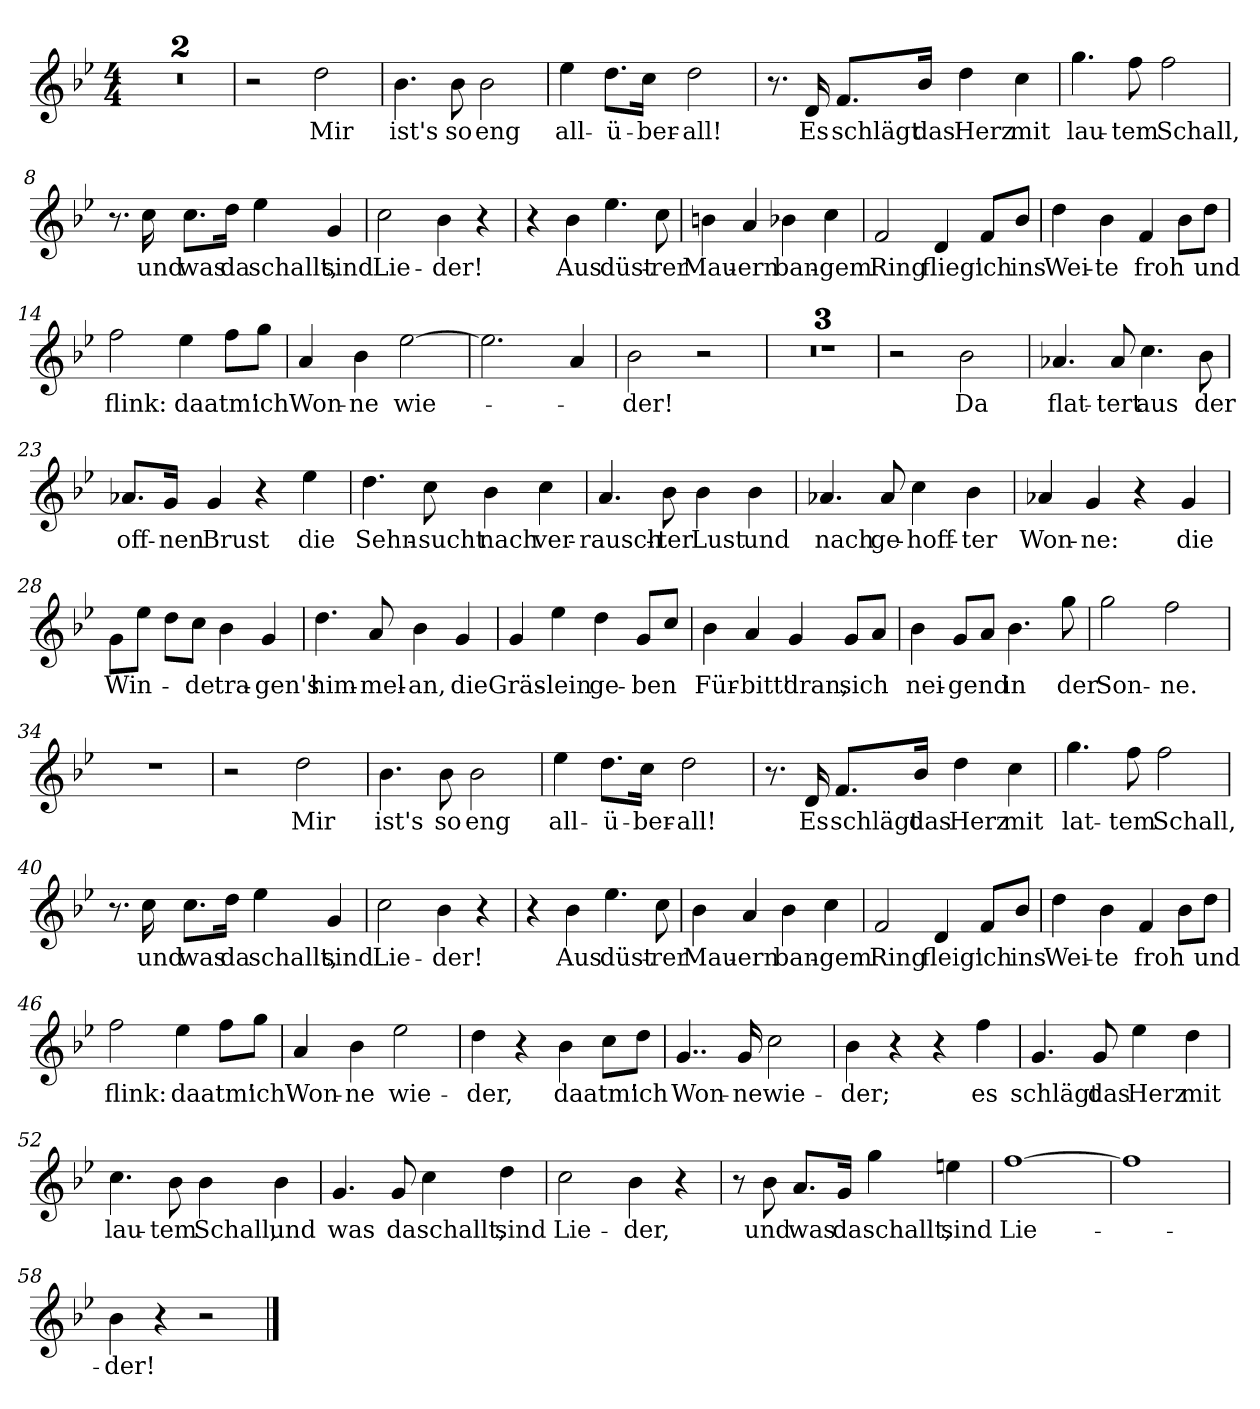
**kern	**text
*part1	*part1
*staff1	*staff1
*clefG2	*
*k[b-e-]	*
*M4/4	*
=1	=1
1r	.
=2	=2
1r	.
=3	=3
2r	.
!	!LO:LY:b
2dd\	Mir
=4	=4
!	!LO:LY:b
4.b-\	ist's
!	!LO:LY:b
8b-\	so
!	!LO:LY:b
2b-\	eng
=5	=5
!	!LO:LY:b
4ee-\	all-
!	!LO:LY:b
8.dd\L	-ü-
!	!LO:LY:b
16cc\Jk	-ber-
!	!LO:LY:b
2dd\	-all!
=6	=6
8.r	.
!	!LO:LY:b
16d/	Es
!	!LO:LY:b
8.f/L	schlägt
!	!LO:LY:b
16b-/Jk	das
!	!LO:LY:b
4dd\	Herz
!	!LO:LY:b
4cc\	mit
=7	=7
!	!LO:LY:b
4.gg\	lau-
!	!LO:LY:b
8ff\	-tem
!	!LO:LY:b
2ff\	Schall,
=8	=8
8.r	.
!	!LO:LY:b
16cc\	und
!	!LO:LY:b
8.cc\L	was
!	!LO:LY:b
16dd\Jk	da
!	!LO:LY:b
4ee-\	schallt,
!	!LO:LY:b
4g/	sind
!!LO:LB:g=z
=9	=9
!	!LO:LY:b
2cc\	Lie-
!	!LO:LY:b
4b-\	-der!
4r	.
=10	=10
4r	.
!	!LO:LY:b
4b-\	Aus
!	!LO:LY:b
4.ee-\	düst-
!	!LO:LY:b
8cc\	-rer
=11	=11
!	!LO:LY:b
4bn\	Mau-
!	!LO:LY:b
4a/	-ern
!	!LO:LY:b
4b-X\	ban-
!	!LO:LY:b
4cc\	-gem
=12	=12
!	!LO:LY:b
2f/	Ring
!	!LO:LY:b
4d/	flieg'
!	!LO:LY:b
8f/L	ich
!	!LO:LY:b
8b-/J	ins
=13	=13
!	!LO:LY:b
4dd\	Wei-
!	!LO:LY:b
4b-\	-te
!	!LO:LY:b
4f/	froh
8b-\L	.
!	!LO:LY:b
8dd\J	und
=14	=14
!	!LO:LY:b
2ff\	flink:
!	!LO:LY:b
4ee-\	da
!	!LO:LY:b
8ff\L	atm'
!	!LO:LY:b
8gg\J	ich
=15	=15
!	!LO:LY:b
4a/	Won-
!	!LO:LY:b
4b-\	-ne
!	!LO:LY:b
[2ee-\	wie-
!!LO:LB:g=z
=16	=16
2.ee-\]	.
4a/	.
=17	=17
!	!LO:LY:b
2b-\	-der!
2r	.
=18	=18
1r	.
=19	=19
1r	.
=20	=20
1r	.
=21	=21
2r	.
!	!LO:LY:b
2b-\	Da
=22	=22
!	!LO:LY:b
4.a-X/	flat-
!	!LO:LY:b
8a-/	-tert
!	!LO:LY:b
4.cc\	aus
!	!LO:LY:b
8b-\	der
=23	=23
!	!LO:LY:b
8.a-X/L	off-
!	!LO:LY:b
16g/Jk	-nen
!	!LO:LY:b
4g/	Brust
4r	.
!	!LO:LY:b
4ee-\	die
=24	=24
!	!LO:LY:b
4.dd\	Sehn-
!	!LO:LY:b
8cc\	sucht
!	!LO:LY:b
4b-\	nach
!	!LO:LY:b
4cc\	ver-
=25	=25
!	!LO:LY:b
4.a/	-rausch-
!	!LO:LY:b
8b-\	-ter
!	!LO:LY:b
4b-\	Lust
!	!LO:LY:b
4b-\	und
!!LO:LB:g=z
=26	=26
!	!LO:LY:b
4.a-X/	nach
!	!LO:LY:b
8a-/	ge-
!	!LO:LY:b
4cc\	-hoff-
!	!LO:LY:b
4b-\	-ter
=27	=27
!	!LO:LY:b
4a-X/	Won-
!	!LO:LY:b
4g/	-ne:
4r	.
!	!LO:LY:b
4g/	die
=28	=28
!	!LO:LY:b
8g\L	Win-
8ee-\J	.
8dd\L	.
!	!LO:LY:b
8cc\J	-de
!	!LO:LY:b
4b-\	tra-
!	!LO:LY:b
4g/	-gen's
=29	=29
!	!LO:LY:b
4.dd\	him-
!	!LO:LY:b
8a/	-mel-
!	!LO:LY:b
4b-\	-an,
!	!LO:LY:b
4g/	die
=30	=30
!	!LO:LY:b
4g/	Gräs-
!	!LO:LY:b
4ee-\	-lein
!	!LO:LY:b
4dd\	ge-
!	!LO:LY:b
8g/L	-ben
8cc/J	.
=31	=31
!	!LO:LY:b
4b-\	Für-
!	!LO:LY:b
4a/	-bitt'
!	!LO:LY:b
4g/	dran,
!	!LO:LY:b
8g/L	sich
8a/J	.
!!LO:LB:g=z
=32	=32
!	!LO:LY:b
4b-\	nei-
!	!LO:LY:b
8g/L	-gend
8a/J	.
!	!LO:LY:b
4.b-\	in
!	!LO:LY:b
8gg\	der
=33	=33
!	!LO:LY:b
2gg\	Son-
!	!LO:LY:b
2ff\	-ne.
=34	=34
1r	.
=35	=35
2r	.
!	!LO:LY:b
2dd\	Mir
=36	=36
!	!LO:LY:b
4.b-\	ist's
!	!LO:LY:b
8b-\	so
!	!LO:LY:b
2b-\	eng
=37	=37
!	!LO:LY:b
4ee-\	all-
!	!LO:LY:b
8.dd\L	-ü-
!	!LO:LY:b
16cc\Jk	-ber-
!	!LO:LY:b
2dd\	-all!
=38	=38
8.r	.
!	!LO:LY:b
16d/	Es
!	!LO:LY:b
8.f/L	schlägt
!	!LO:LY:b
16b-/Jk	das
!	!LO:LY:b
4dd\	Herz
!	!LO:LY:b
4cc\	mit
=39	=39
!	!LO:LY:b
4.gg\	lat-
!	!LO:LY:b
8ff\	-tem
!	!LO:LY:b
2ff\	Schall,
!!LO:LB:g=z
=40	=40
8.r	.
!	!LO:LY:b
16cc\	und
!	!LO:LY:b
8.cc\L	was
!	!LO:LY:b
16dd\Jk	da
!	!LO:LY:b
4ee-\	schallt,
!	!LO:LY:b
4g/	sind
=41	=41
!	!LO:LY:b
2cc\	Lie-
!	!LO:LY:b
4b-\	-der!
4r	.
=42	=42
4r	.
!	!LO:LY:b
4b-\	Aus
!	!LO:LY:b
4.ee-\	düst-
!	!LO:LY:b
8cc\	-rer
=43	=43
!	!LO:LY:b
4b-\	Mau-
!	!LO:LY:b
4a/	-ern
!	!LO:LY:b
4b-\	ban-
!	!LO:LY:b
4cc\	-gem
=44	=44
!	!LO:LY:b
2f/	Ring
!	!LO:LY:b
4d/	fleig'
!	!LO:LY:b
8f/L	ich
!	!LO:LY:b
8b-/J	ins
=45	=45
!	!LO:LY:b
4dd\	Wei-
!	!LO:LY:b
4b-\	-te
!	!LO:LY:b
4f/	froh
8b-\L	.
!	!LO:LY:b
8dd\J	und
!!LO:LB:g=z
=46	=46
!	!LO:LY:b
2ff\	flink:
!	!LO:LY:b
4ee-\	da
!	!LO:LY:b
8ff\L	atm'
!	!LO:LY:b
8gg\J	ich
=47	=47
!	!LO:LY:b
4a/	Won-
!	!LO:LY:b
4b-\	-ne
!	!LO:LY:b
2ee-\	wie-
=48	=48
!	!LO:LY:b
4dd\	-der,
4r	.
!	!LO:LY:b
4b-\	da
!	!LO:LY:b
8cc\L	atm'
!	!LO:LY:b
8dd\J	ich
=49	=49
!	!LO:LY:b
4..g/	Won-
!	!LO:LY:b
16g/	-ne
!	!LO:LY:b
2cc\	wie-
=50	=50
!	!LO:LY:b
4b-\	-der;
4r	.
4r	.
!	!LO:LY:b
4ff\	es
=51	=51
!	!LO:LY:b
4.g/	schlägt
!	!LO:LY:b
8g/	das
!	!LO:LY:b
4ee-\	Herz
!	!LO:LY:b
4dd\	mit
=52	=52
!	!LO:LY:b
4.cc\	lau-
!	!LO:LY:b
8b-\	-tem
!	!LO:LY:b
4b-\	Schall,
!	!LO:LY:b
4b-\	und
!!LO:LB:g=z
=53	=53
!	!LO:LY:b
4.g/	was
!	!LO:LY:b
8g/	da
!	!LO:LY:b
4cc\	schallt,
!	!LO:LY:b
4dd\	sind
=54	=54
!	!LO:LY:b
2cc\	Lie-
!	!LO:LY:b
4b-\	-der,
4r	.
=55	=55
8r	.
!	!LO:LY:b
8b-\	und
!	!LO:LY:b
8.a/L	was
!	!LO:LY:b
16g/Jk	da
!	!LO:LY:b
4gg\	schallt,
!	!LO:LY:b
4een\	sind
=56	=56
!	!LO:LY:b
[1ff	Lie-
=57	=57
1ff]	.
=58	=58
!	!LO:LY:b
4b-\	-der!
4r	.
2r	.
==	==
*-	*-
